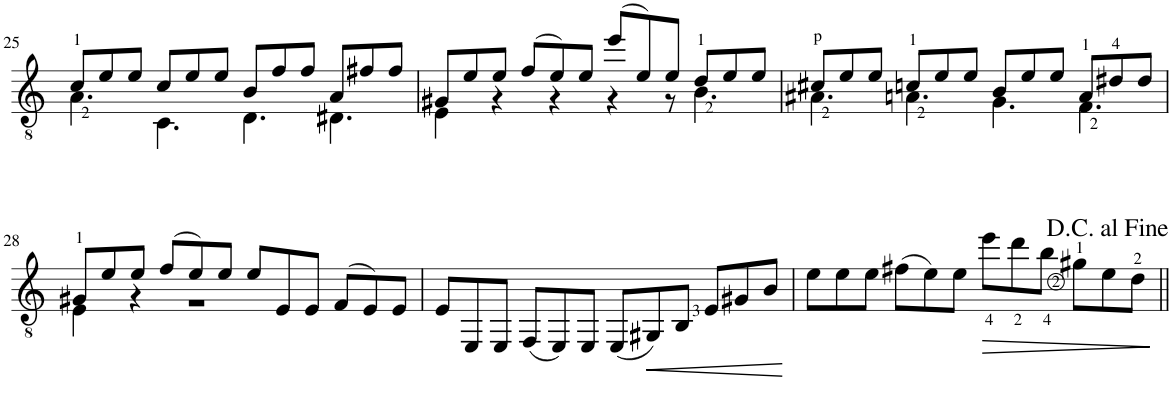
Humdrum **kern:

**kern	**dynam
*part1	*part1
*staff1	*staff1
*I"Guitar	*
*I'Guit.	*
!!LO:PB:g=z
*clefGv2	*
*k[]	*
*M12/8	*
=25	=25
*^	*
8c/L	4.A\	.
8e/	.	.
8e/J	.	.
8c/L	4.C\	.
8e/	.	.
8e/J	.	.
8B/L	4.D\	.
8f/	.	.
8f/J	.	.
8A/L	4.D#X\	.
8f#X/	.	.
8f#/J	.	.
=26	=26	=26
8G#X/L	4E\	.
8e/	.	.
8e/J	4r	.
(8f/L	.	.
8e/)	4r	.
8e/J	.	.
(8ee/L	4r	.
8e/)	.	.
8e/J	8r	.
8d/L	4.B\	.
8e/	.	.
8e/J	.	.
=27	=27	=27
8c#X/L	4.A#X\	.
8e/	.	.
8e/J	.	.
8cn/L	4.An\	.
8e/	.	.
8e/J	.	.
8B/L	4.G\	.
8e/	.	.
8e/J	.	.
8A/L	4.F\	.
8d#X/	.	.
8d#/J	.	.
!!LO:LB:g=z	!!
=28	=28	=28
8G#X/L	4E\	.
8e/	.	.
8e/J	4r	.
(8f/L	.	.
8e/)	1r	.
8e/J	.	.
8e/L	.	.
8E/	.	.
8E/J	.	.
(8F/L	.	.
8E/)	.	.
8E/J	.	.
*v	*v	*
=29	=29
8E/L	.
8EE/	.
8EE/J	.
(8FF/L	.
8EE/)	.
8EE/J	.
(8EE/L	.
!	!LO:HP:b
8GG#X/)	<
8BB/J	.
8E/L	.
8G#X/	.
8B/J	.
.	[
=30	=30
8e\L	.
8e\	.
8e\J	.
(8f#X\L	.
8e\)	.
8e\J	.
!	!LO:HP:b
8ee<\L	>
8dd<\	.
8b<\J	.
8g#X\L	.
8e\	.
8d\J	.
.	]
=||	=||
*-	*-
